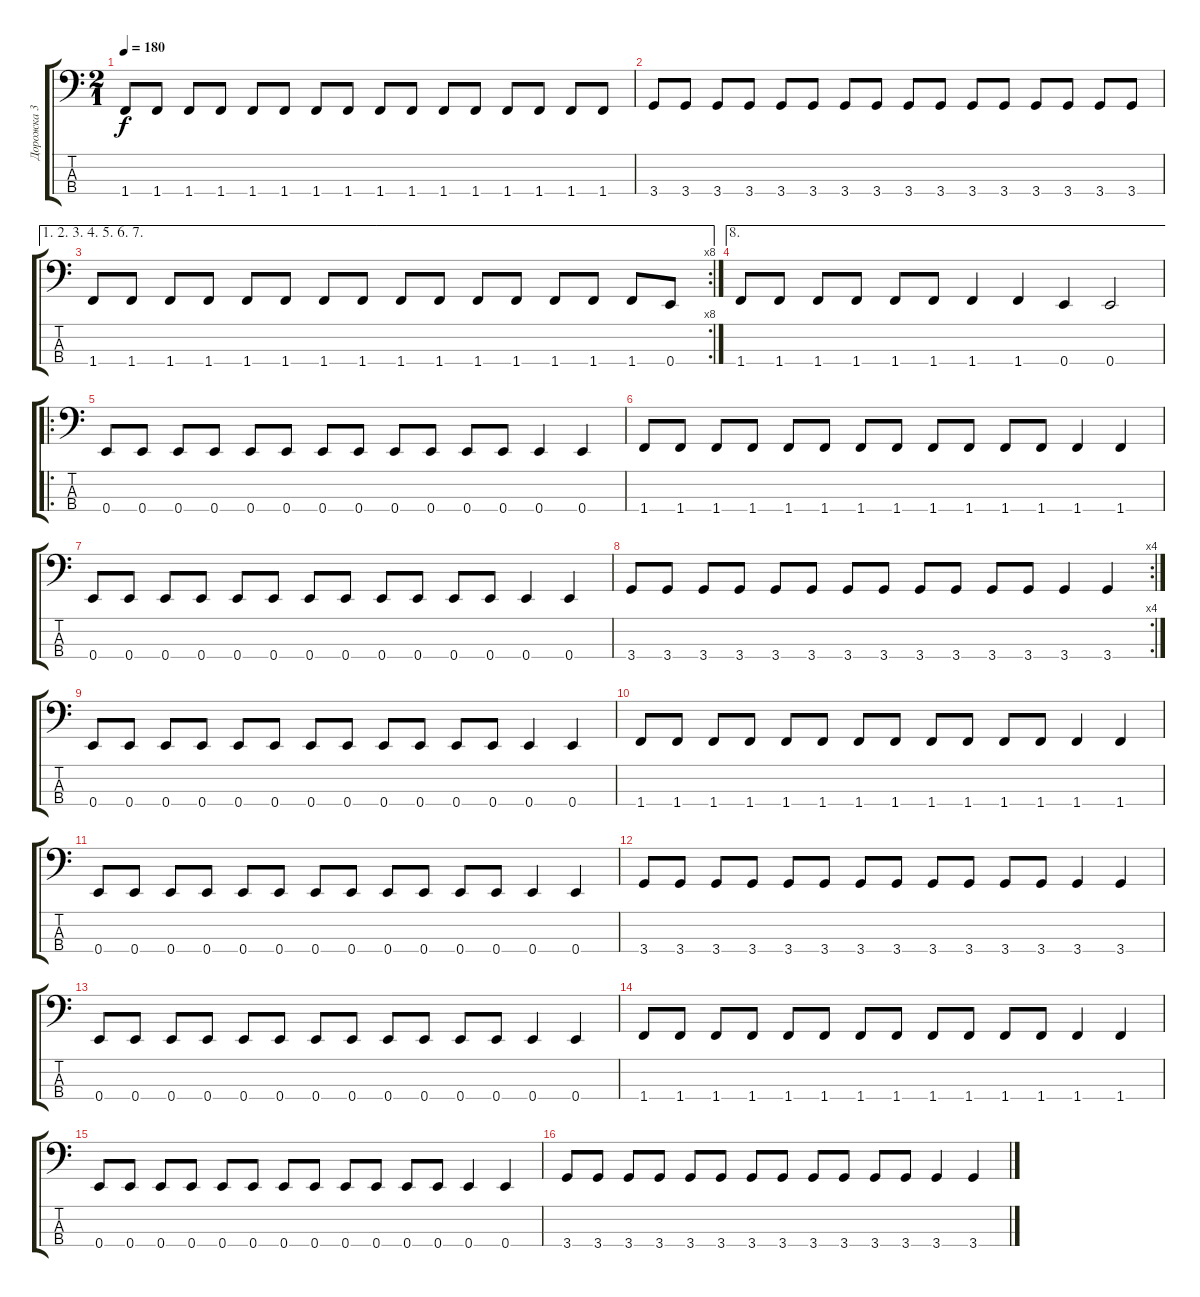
\track ("Дорожка 3" "Дорожка 3") {instrument electricbasspick}
\staff {score tabs}
\tuning (G2 D2 A1 E1) {hide}
\ts (2 1)
\tempo 180
\clef f4
\ks c
1.4.8{dy f} 1.4.8 1.4.8 1.4.8 1.4.8 1.4.8 1.4.8 1.4.8 1.4.8 1.4.8 1.4.8 1.4.8 1.4.8 1.4.8 1.4.8 1.4.8 |
3.4.8 3.4.8 3.4.8 3.4.8 3.4.8 3.4.8 3.4.8 3.4.8 3.4.8 3.4.8 3.4.8 3.4.8 3.4.8 3.4.8 3.4.8 3.4.8 |
\ae (1 2 3 4 5 6 7)
\rc 8
1.4.8 1.4.8 1.4.8 1.4.8 1.4.8 1.4.8 1.4.8 1.4.8 1.4.8 1.4.8 1.4.8 1.4.8 1.4.8 1.4.8 1.4.8 0.4.8 |
\ae 8
1.4.8 1.4.8 1.4.8 1.4.8 1.4.8 1.4.8 1.4.4 1.4.4 0.4.4 0.4.2 |
\ro
0.4.8 0.4.8 0.4.8 0.4.8 0.4.8 0.4.8 0.4.8 0.4.8 0.4.8 0.4.8 0.4.8 0.4.8 0.4.4 0.4.4 |
1.4.8 1.4.8 1.4.8 1.4.8 1.4.8 1.4.8 1.4.8 1.4.8 1.4.8 1.4.8 1.4.8 1.4.8 1.4.4 1.4.4 |
0.4.8 0.4.8 0.4.8 0.4.8 0.4.8 0.4.8 0.4.8 0.4.8 0.4.8 0.4.8 0.4.8 0.4.8 0.4.4 0.4.4 |
\rc 4
3.4.8 3.4.8 3.4.8 3.4.8 3.4.8 3.4.8 3.4.8 3.4.8 3.4.8 3.4.8 3.4.8 3.4.8 3.4.4 3.4.4 |
0.4.8 0.4.8 0.4.8 0.4.8 0.4.8 0.4.8 0.4.8 0.4.8 0.4.8 0.4.8 0.4.8 0.4.8 0.4.4 0.4.4 |
1.4.8 1.4.8 1.4.8 1.4.8 1.4.8 1.4.8 1.4.8 1.4.8 1.4.8 1.4.8 1.4.8 1.4.8 1.4.4 1.4.4 |
0.4.8 0.4.8 0.4.8 0.4.8 0.4.8 0.4.8 0.4.8 0.4.8 0.4.8 0.4.8 0.4.8 0.4.8 0.4.4 0.4.4 |
3.4.8 3.4.8 3.4.8 3.4.8 3.4.8 3.4.8 3.4.8 3.4.8 3.4.8 3.4.8 3.4.8 3.4.8 3.4.4 3.4.4 |
0.4.8 0.4.8 0.4.8 0.4.8 0.4.8 0.4.8 0.4.8 0.4.8 0.4.8 0.4.8 0.4.8 0.4.8 0.4.4 0.4.4 |
1.4.8 1.4.8 1.4.8 1.4.8 1.4.8 1.4.8 1.4.8 1.4.8 1.4.8 1.4.8 1.4.8 1.4.8 1.4.4 1.4.4 |
0.4.8 0.4.8 0.4.8 0.4.8 0.4.8 0.4.8 0.4.8 0.4.8 0.4.8 0.4.8 0.4.8 0.4.8 0.4.4 0.4.4 |
3.4.8 3.4.8 3.4.8 3.4.8 3.4.8 3.4.8 3.4.8 3.4.8 3.4.8 3.4.8 3.4.8 3.4.8 3.4.4 3.4.4
